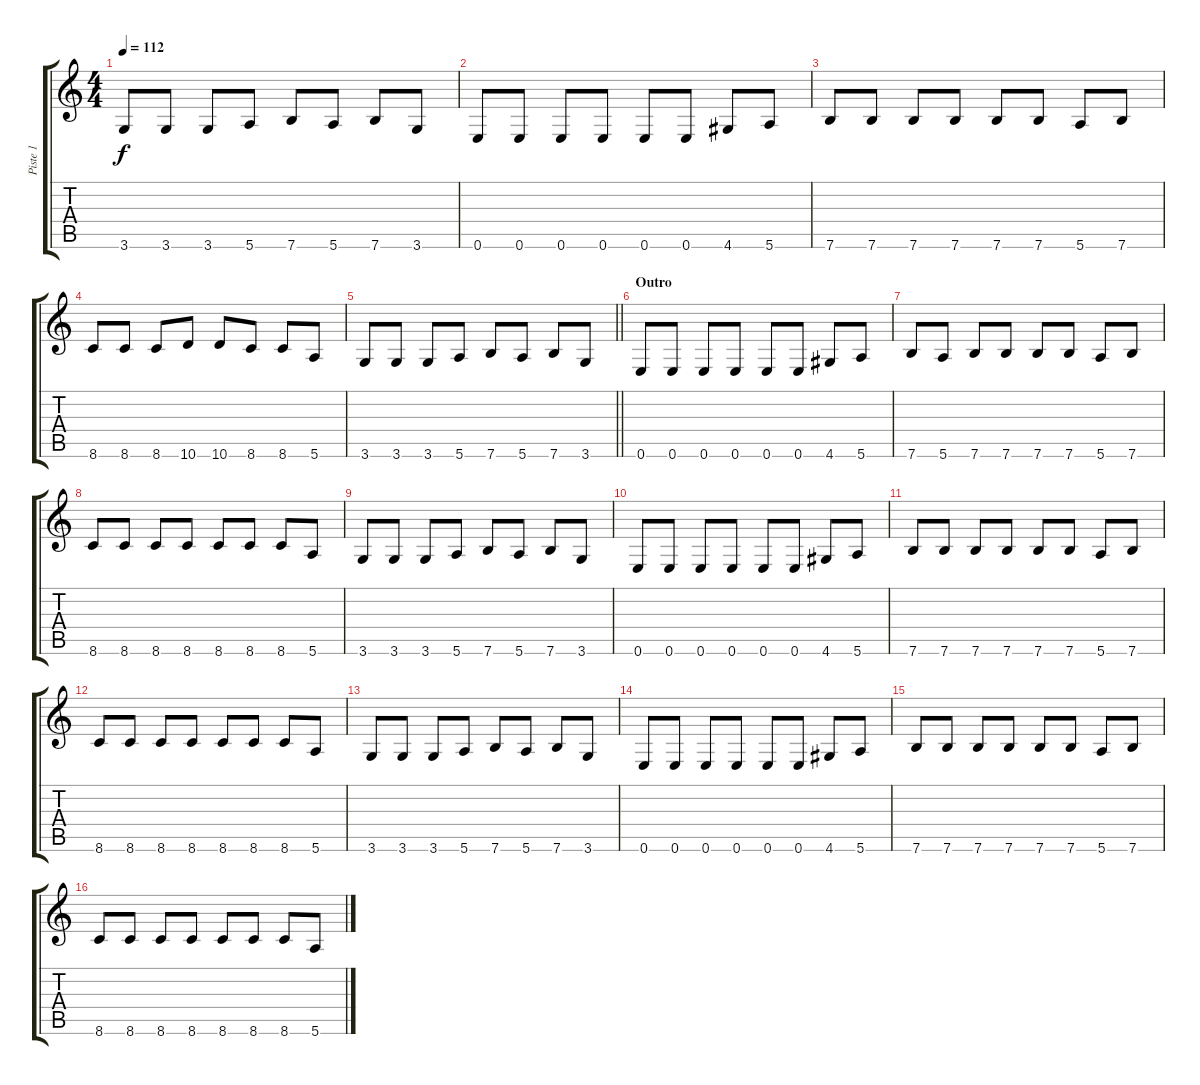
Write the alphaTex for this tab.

\track ("Piste 1" "Piste 1") {instrument acousticbass}
\staff {score tabs}
\tuning (E4 B3 G3 D3 A2 E2) {hide}
\ts (4 4)
\tempo 112
\clef g2
\ks c
3.6.8{dy f} 3.6.8 3.6.8 5.6.8 7.6.8 5.6.8 7.6.8 3.6.8 |
0.6.8 0.6.8 0.6.8 0.6.8 0.6.8 0.6.8 4.6.8 5.6.8 |
7.6.8 7.6.8 7.6.8 7.6.8 7.6.8 7.6.8 5.6.8 7.6.8 |
8.6.8 8.6.8 8.6.8 10.6.8 10.6.8 8.6.8 8.6.8 5.6.8 |
\barLineRight lightlight
3.6.8 3.6.8 3.6.8 5.6.8 7.6.8 5.6.8 7.6.8 3.6.8 |
\section ("" "Outro")
0.6.8 0.6.8 0.6.8 0.6.8 0.6.8 0.6.8 4.6.8 5.6.8 |
7.6.8 5.6.8 7.6.8 7.6.8 7.6.8 7.6.8 5.6.8 7.6.8 |
8.6.8 8.6.8 8.6.8 8.6.8 8.6.8 8.6.8 8.6.8 5.6.8 |
3.6.8 3.6.8 3.6.8 5.6.8 7.6.8 5.6.8 7.6.8 3.6.8 |
0.6.8 0.6.8 0.6.8 0.6.8 0.6.8 0.6.8 4.6.8 5.6.8 |
7.6.8 7.6.8 7.6.8 7.6.8 7.6.8 7.6.8 5.6.8 7.6.8 |
8.6.8 8.6.8 8.6.8 8.6.8 8.6.8 8.6.8 8.6.8 5.6.8 |
3.6.8 3.6.8 3.6.8 5.6.8 7.6.8 5.6.8 7.6.8 3.6.8 |
0.6.8 0.6.8 0.6.8 0.6.8 0.6.8 0.6.8 4.6.8 5.6.8 |
7.6.8 7.6.8 7.6.8 7.6.8 7.6.8 7.6.8 5.6.8 7.6.8 |
8.6.8 8.6.8 8.6.8 8.6.8 8.6.8 8.6.8 8.6.8 5.6.8
